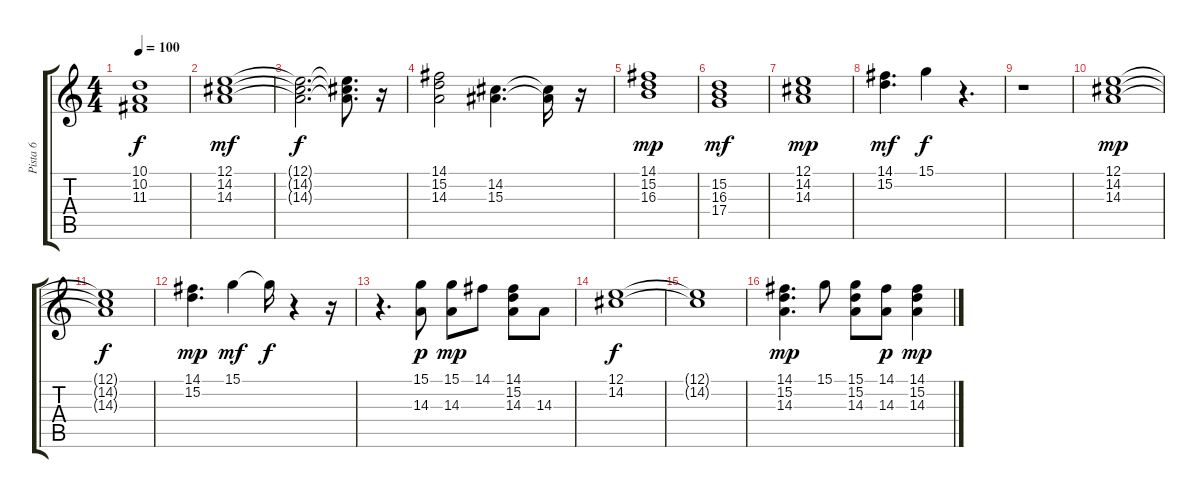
\track ("Pista 6" "Pista 6") {instrument rockorgan}
\staff {score tabs}
\tuning (E4 B3 G3 D3 A2 E2) {hide}
\ts (4 4)
\tempo 100
\clef g2
\ks c
(10.1{t} 10.2{t} 11.3{t}).1{dy f} |
(12.1 14.2 14.3).1{dy mf} |
(12.1{t} 14.2{t} 14.3{t}).2{d dy f} (12.1{t} 14.2{t} 14.3{t}).8{d} r.16 |
(14.1 15.2 14.3).2 (14.2 15.3).4{d} (14.2{t} 15.3{t}).16 r.16 |
(14.1 15.2 16.3).1{dy mp} |
(15.2 16.3 17.4).1{dy mf} |
(12.1 14.2 14.3).1{dy mp} |
(14.1 15.2).4{d dy mf} 15.1.4{dy f} r.4{d} |
r.1 |
(12.1 14.2 14.3).1{dy mp} |
(12.1{t} 14.2{t} 14.3{t}).1{dy f} |
(14.1 15.2).4{d dy mp} 15.1.4{dy mf} 15.1{t}.16{dy f} r.4 r.16 |
r.4{d} (15.1 14.3).8{dy p} (15.1 14.3).8{dy mp} 14.1.8 (14.1 15.2 14.3).8 14.3.8 |
(12.1 14.2).1{dy f} |
(12.1{t} 14.2{t}).1 |
(14.1 15.2 14.3).4{d dy mp} 15.1.8 (15.1 15.2 14.3).8 (14.1 14.3).8{dy p} (14.1 15.2 14.3).4{dy mp}
